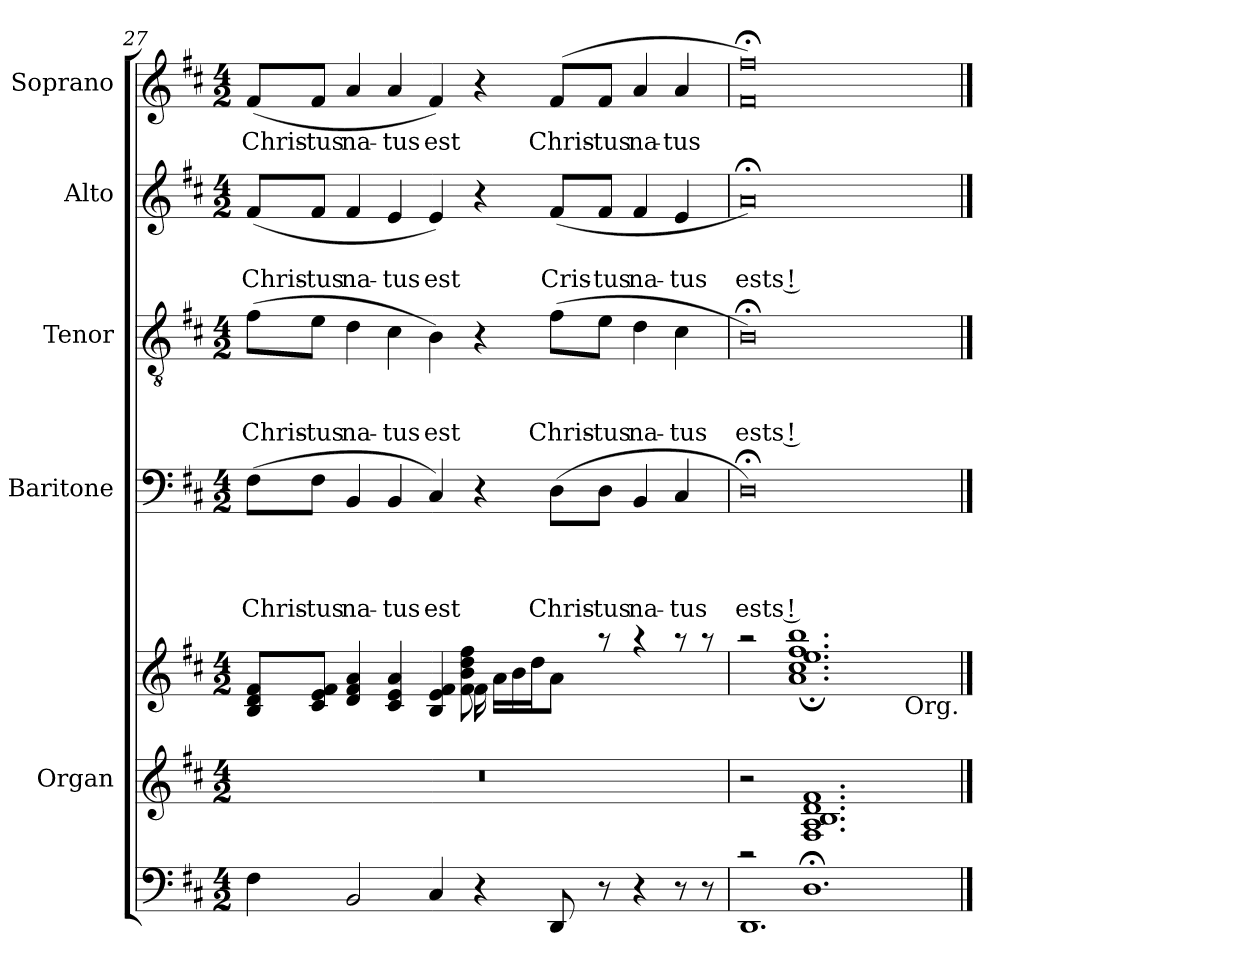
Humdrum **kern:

**kern	**kern	**kern	**kern	**text	**text	**text	**text	**kern	**text	**text	**text	**kern	**text	**text	**kern	**text
*part6	*part5	*part5	*part4	*part4	*part4	*part4	*part4	*part3	*part3	*part3	*part3	*part2	*part2	*part2	*part1	*part1
*staff7	*staff6	*staff5	*staff4	*staff4	*staff4	*staff4	*staff4	*staff3	*staff3	*staff3	*staff3	*staff2	*staff2	*staff2	*staff1	*staff1
*	*I"Organ	*	*I"Baritone	*	*	*	*	*I"Tenor	*	*	*	*I"Alto	*	*	*I"Soprano	*
*	*	*	*I'B	*	*	*	*	*I'T	*	*	*	*I'A	*	*	*I'S	*
*clefF4	*clefG2	*clefG2	*clefF4	*	*	*	*	*clefGv2	*	*	*	*clefG2	*	*	*clefG2	*
*k[f#c#]	*k[f#c#]	*k[f#c#]	*k[f#c#]	*	*	*	*	*k[f#c#]	*	*	*	*k[f#c#]	*	*	*k[f#c#]	*
*D:	*D:	*D:	*D:	*	*	*	*	*D:	*	*	*	*D:	*	*	*D:	*
*M4/2	*M4/2	*M4/2	*M4/2	*	*	*	*	*M4/2	*	*	*	*M4/2	*	*	*M4/2	*
=27	=27	=27	=27	=27	=27	=27	=27	=27	=27	=27	=27	=27	=27	=27	=27	=27
!	!LO:N:vis=1	!	!	!	!	!	!LO:LY:b	!	!	!	!LO:LY:b	!	!	!LO:LY:b	!	!LO:LY:b
*	*	*^	*	*	*	*	*	*	*	*	*	*	*	*	*	*
4F#\	0r	8B/ 8d/ 8f#/L	1ryy	(>8F#\L	.	.	.	Chris-	(>8f#\L	.	.	Chris-	(<8f#/L	.	Chris-	(<8f#/L	Chris-
!	!	!	!	!	!	!	!	!LO:LY:b:rj	!	!	!	!LO:LY:b:rj	!	!	!LO:LY:b:rj	!	!LO:LY:b:rj
.	.	8c#/ 8e/ 8f#/J	.	8F#\J	.	.	.	-tus	8e\J	.	.	-tus	8f#/J	.	-tus	8f#/J	-tus
!	!	!	!	!	!	!	!	!LO:LY:b	!	!	!	!LO:LY:b	!	!	!LO:LY:b	!	!LO:LY:b
2BB/	.	4d/ 4f#/ 4a/	.	4BB/	.	.	.	na-	4d\	.	.	na-	4f#/	.	na-	4a/	na-
!	!	!	!	!	!	!	!	!LO:LY:b	!	!	!	!LO:LY:b	!	!	!LO:LY:b	!	!LO:LY:b
.	.	4c#/ 4e/ 4a/	.	4BB/	.	.	.	-tus	4c#\	.	.	-tus	4e/	.	-tus	4a/	-tus
!	!	!	!	!	!	!	!	!LO:LY:b	!	!	!	!LO:LY:b	!	!	!LO:LY:b	!	!LO:LY:b
4C#/	.	4B/ 4e/ 4f#/	.	4C#/)	.	.	.	est	4B\)	.	.	est	4e/)	.	est	4f#/)	est
4r	.	16f#\	8f#\ 8b\ 8dd\ 8ff#\	4r	.	.	.	.	4r	.	.	.	4r	.	.	4r	.
.	.	16a\LL	.	.	.	.	.	.	.	.	.	.	.	.	.	.	.
.	.	16b\	2..ryy	.	.	.	.	.	.	.	.	.	.	.	.	.	.
.	.	16dd\J	.	.	.	.	.	.	.	.	.	.	.	.	.	.	.
!	!	!	!	!	!	!	!	!LO:LY:b	!	!	!	!LO:LY:b	!	!	!LO:LY:b	!	!LO:LY:b
8DD/	.	8a\J	.	(>8D\L	.	.	.	Chris-	(>8f#\L	.	.	Chris-	(<8f#/L	.	Cris-	(>8f#/L	Chris-
!	!	!	!	!	!	!	!	!LO:LY:b:rj	!	!	!	!LO:LY:b:rj	!	!	!LO:LY:b	!	!LO:LY:b:rj
8r	.	8raa	.	8D\J	.	.	.	-tus	8e\J	.	.	-tus	8f#/J	.	-tus	8f#/J	-tus
!	!	!	!	!	!	!	!	!LO:LY:b	!	!	!	!LO:LY:b	!	!	!LO:LY:b	!	!LO:LY:b
4r	.	4raa	.	4BB/	.	.	.	na-	4d\	.	.	na-	4f#/	.	na-	4a/	na-
!	!	!	!	!	!	!	!	!LO:LY:b	!	!	!	!LO:LY:b	!	!	!LO:LY:b	!	!LO:LY:b
8r	.	8raa	.	4C#/	.	.	.	-tus	4c#\	.	.	-tus	4e/	.	-tus	4a/	-tus
8r	.	8raa	.	.	.	.	.	.	.	.	.	.	.	.	.	.	.
!!LO:PB:g=z
=28	=28	=28	=28	=28	=28	=28	=28	=28	=28	=28	=28	=28	=28	=28	=28	=28	=28
*^	*	*	*^	*	*	*	*	*	*	*	*	*	*	*	*	*	*
!	!	!	!	!	!	!	!	!	!	!LO:LY:b:rj	!	!	!	!LO:LY:b:rj	!	!	!LO:LY:b:rj	!	!
2rc	1.DD	2r	2raa	2ryy	2ryy	0D;<)	.	.	.	ests !	0B;<)	.	.	ests !	0a;)	.	ests !	0f#;< 0ff#;<)	.
1.D;<	.	1.F# 1.A 1.B 1.d 1.f#	1.ryy	1.ee;	1.a 1.cc# 1.ff# 1.bb	.	.	.	.	.	.	.	.	.	.	.	.	.	.
.	2ryy	.	.	.	.	.	.	.	.	.	.	.	.	.	.	.	.	.	.
*	*	*	*v	*v	*v	*	*	*	*	*	*	*	*	*	*	*	*	*	*
!	!	!	!LO:TX:b:t=Org.	!	!	!	!	!	!	!	!	!	!	!	!	!	!
*v	*v	*	*	*	*	*	*	*	*	*	*	*	*	*	*	*	*
==	==	==	==	==	==	==	==	==	==	==	==	==	==	==	==	==
*-	*-	*-	*-	*-	*-	*-	*-	*-	*-	*-	*-	*-	*-	*-	*-	*-
